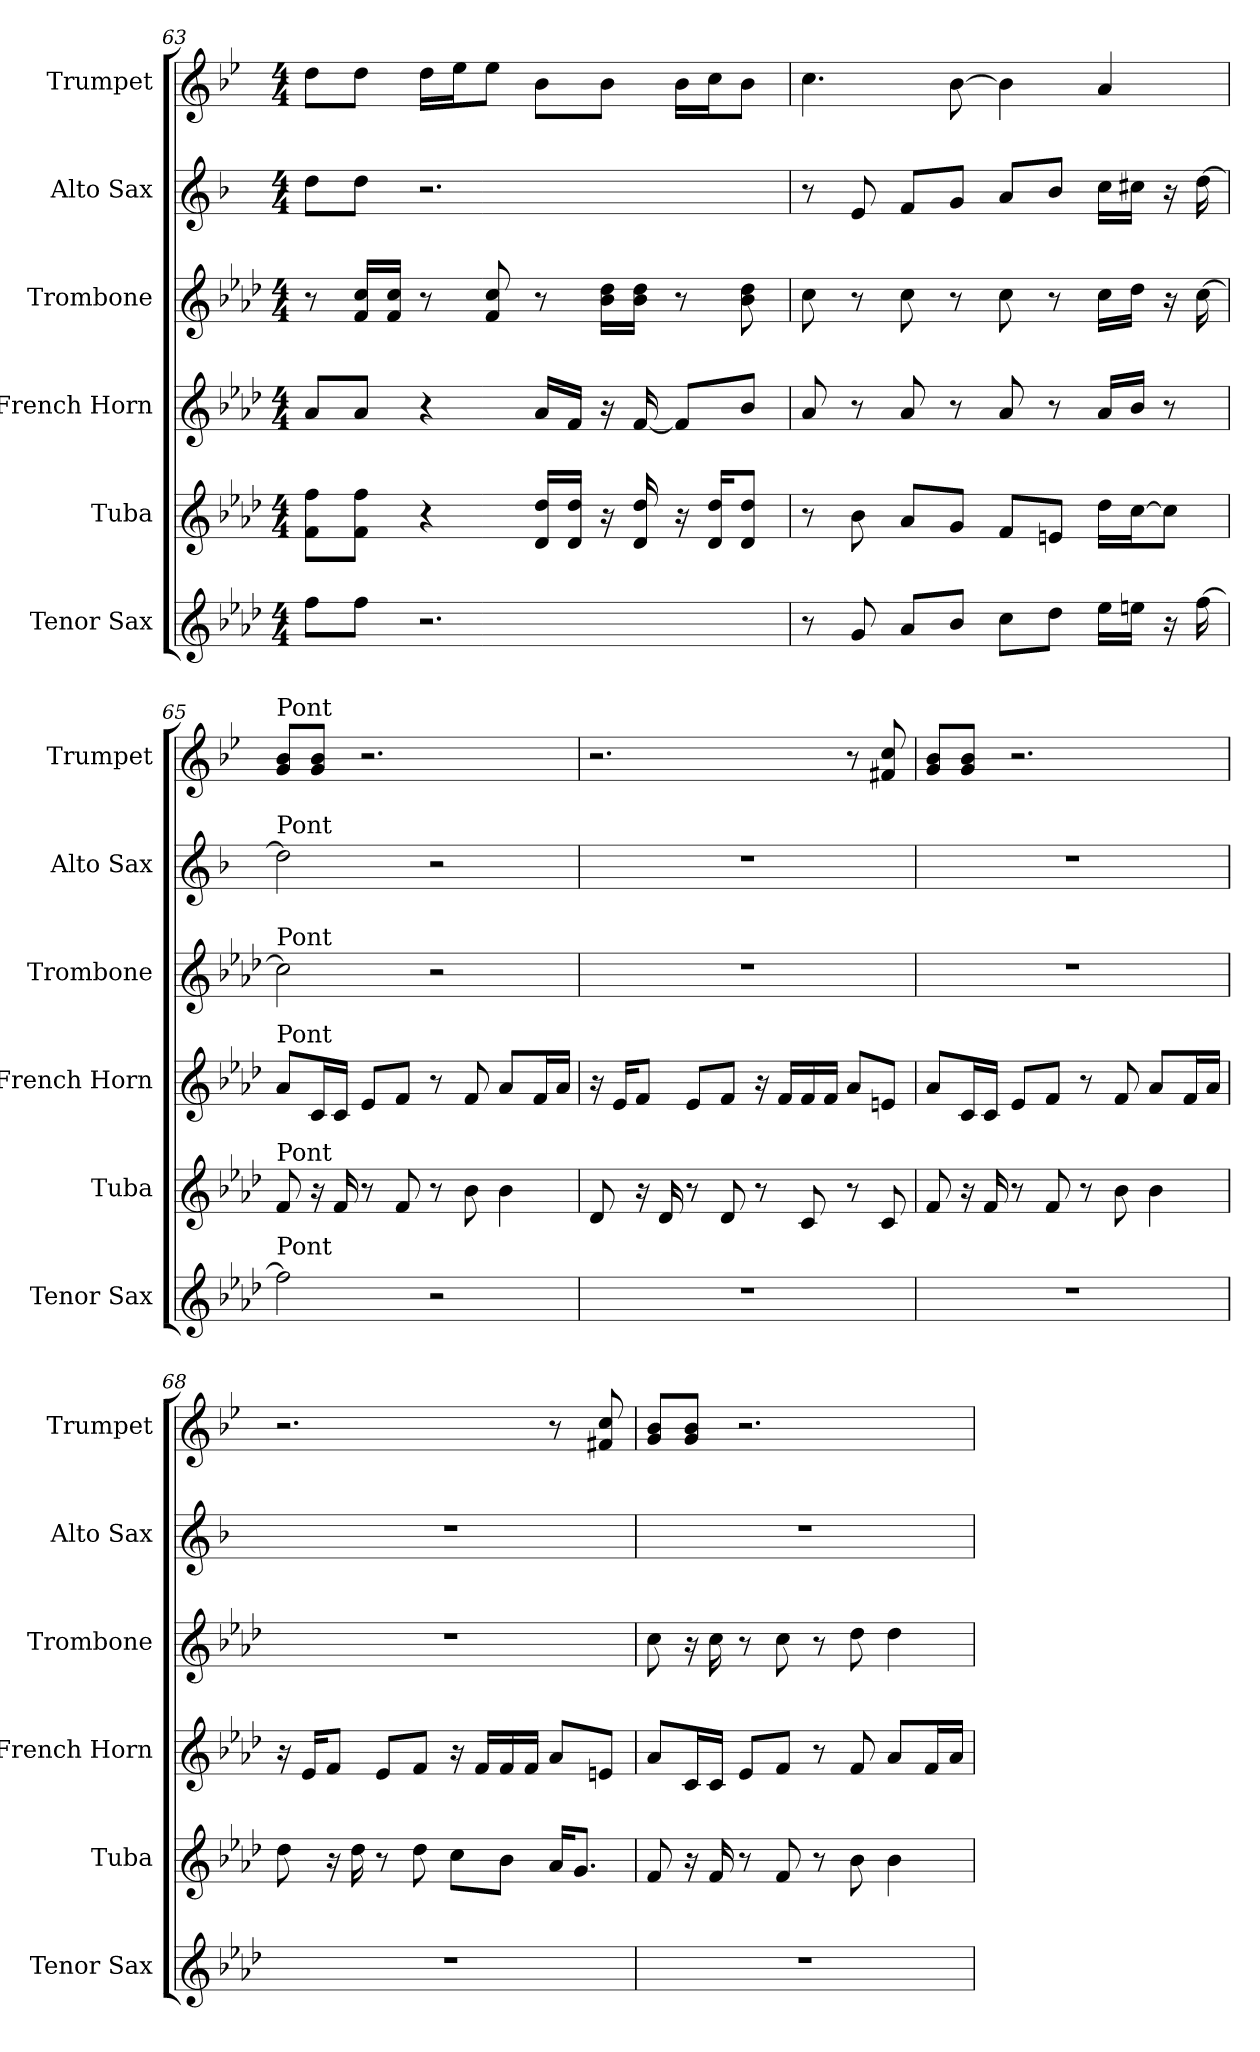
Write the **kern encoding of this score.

**kern	**kern	**kern	**kern	**kern	**kern
*part6	*part5	*part4	*part3	*part2	*part1
*staff6	*staff5	*staff4	*staff3	*staff2	*staff1
*I"Tenor Sax	*I"Tuba	*I"French Horn	*I"Trombone	*I"Alto Sax	*I"Trumpet
*I'Tenor Sax	*I'Tuba	*I'French Horn	*I'Trombone	*I'Alto Sax	*I'Trumpet
*clefG2	*clefG2	*clefG2	*clefG2	*clefG2	*clefG2
*ITrd8c14	*ITrd15c26	*ITrd8c14	*ITrd8c14	*ITrd5c9	*ITrd1c2
*k[b-e-a-d-]	*k[b-e-a-d-]	*k[b-e-a-d-]	*k[b-e-a-d-]	*k[b-e-a-d-]	*k[b-e-a-d-]
*M4/4	*M4/4	*M4/4	*M4/4	*M4/4	*M4/4
=63	=63	=63	=63	=63	=63
8fL	8FF 8FL	8A-L	8r	8fL	8ccL
8fJ	8FF 8FJ	8A-J	16F 16cLL	8fJ	8ccJ
.	.	.	16F 16cJJ	.	.
2.r	4r	4r	8r	2.r	16ccLL
.	.	.	.	.	16dd-J
.	.	.	8F 8c	.	8dd-J
.	16DD- 16D-LL	16A-LL	8r	.	8a-L
.	16DD- 16D-JJ	16FJJ	.	.	.
.	16r	16r	16B- 16d-LL	.	8a-J
.	16DD- 16D-	[16F	16B- 16d-JJ	.	.
.	16r	8FL]	8r	.	16a-LL
.	16DD- 16D-KL	.	.	.	16b-J
.	8DD- 8D-J	8B-J	8B- 8d-	.	8a-J
=64	=64	=64	=64	=64	=64
8r	8r	8A-	8c	8r	4.b-
8G	8BB-	8r	8r	8G	.
8A-L	8AA-L	8A-	8c	8A-L	.
8B-J	8GGJ	8r	8r	8B-J	[8a-
8cL	8FFL	8A-	8c	8cL	4a-]
8d-J	8EEnJ	8r	8r	8d-J	.
16e-LL	16D-LL	16A-LL	16cLL	16e-LL	4g
16enJJ	[16CJ	16B-JJ	16d-JJ	16enJJ	.
16r	8CJ]	8r	16r	16r	.
[16f	.	.	[16c	[16f	.
=65	=65	=65	=65	=65	=65
!	!	!	!	!	!LO:TX:a:t=Pont
!	!	!	!	!LO:TX:a:t=Pont	!
!	!	!	!LO:TX:a:t=Pont	!	!
!	!	!LO:TX:a:t=Pont	!	!	!
!	!LO:TX:a:t=Pont	!	!	!	!
!LO:TX:a:t=Pont	!	!	!	!	!
2f]	8FF	8A-L	2c]	2f]	8f 8a-L
.	16r	16CL	.	.	8f 8a-J
.	16FF	16CJJ	.	.	.
.	8r	8E-L	.	.	2.r
.	8FF	8FJ	.	.	.
2r	8r	8r	2r	2r	.
.	8BB-	8F	.	.	.
.	4BB-	8A-L	.	.	.
.	.	16FL	.	.	.
.	.	16A-JJ	.	.	.
=66	=66	=66	=66	=66	=66
1r	8DD-	16r	1r	1r	2.r
.	.	16E-KL	.	.	.
.	16r	8FJ	.	.	.
.	16DD-	.	.	.	.
.	8r	8E-L	.	.	.
.	8DD-	8FJ	.	.	.
.	8r	16r	.	.	.
.	.	16FLL	.	.	.
.	8CC	16F	.	.	.
.	.	16FJJ	.	.	.
.	8r	8A-L	.	.	8r
.	8CC	8EnJ	.	.	8en 8b-
=67	=67	=67	=67	=67	=67
1r	8FF	8A-L	1r	1r	8f 8a-L
.	16r	16CL	.	.	8f 8a-J
.	16FF	16CJJ	.	.	.
.	8r	8E-L	.	.	2.r
.	8FF	8FJ	.	.	.
.	8r	8r	.	.	.
.	8BB-	8F	.	.	.
.	4BB-	8A-L	.	.	.
.	.	16FL	.	.	.
.	.	16A-JJ	.	.	.
=68	=68	=68	=68	=68	=68
1r	8D-	16r	1r	1r	2.r
.	.	16E-KL	.	.	.
.	16r	8FJ	.	.	.
.	16D-	.	.	.	.
.	8r	8E-L	.	.	.
.	8D-	8FJ	.	.	.
.	8CL	16r	.	.	.
.	.	16FLL	.	.	.
.	8BB-J	16F	.	.	.
.	.	16FJJ	.	.	.
.	16AA-KL	8A-L	.	.	8r
.	8.GGJ	.	.	.	.
.	.	8EnJ	.	.	8en 8b-
=69	=69	=69	=69	=69	=69
1r	8FF	8A-L	8c	1r	8f 8a-L
.	16r	16CL	16r	.	8f 8a-J
.	16FF	16CJJ	16c	.	.
.	8r	8E-L	8r	.	2.r
.	8FF	8FJ	8c	.	.
.	8r	8r	8r	.	.
.	8BB-	8F	8d-	.	.
.	4BB-	8A-L	4d-	.	.
.	.	16FL	.	.	.
.	.	16A-JJ	.	.	.
=	=	=	=	=	=
*-	*-	*-	*-	*-	*-
